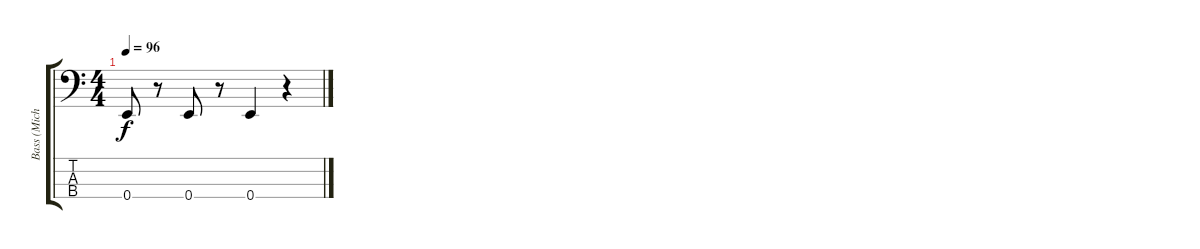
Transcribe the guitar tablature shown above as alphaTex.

\track ("Bass (Michael Anthony)" "Bass (Mich") {instrument electricbassfinger}
\staff {score tabs}
\tuning (G2 D2 A1 E1) {hide}
\ts (4 4)
\tempo 96
\clef f4
\ks c
0.4.8{dy f} r.8 0.4.8 r.8 0.4.4 r.4
